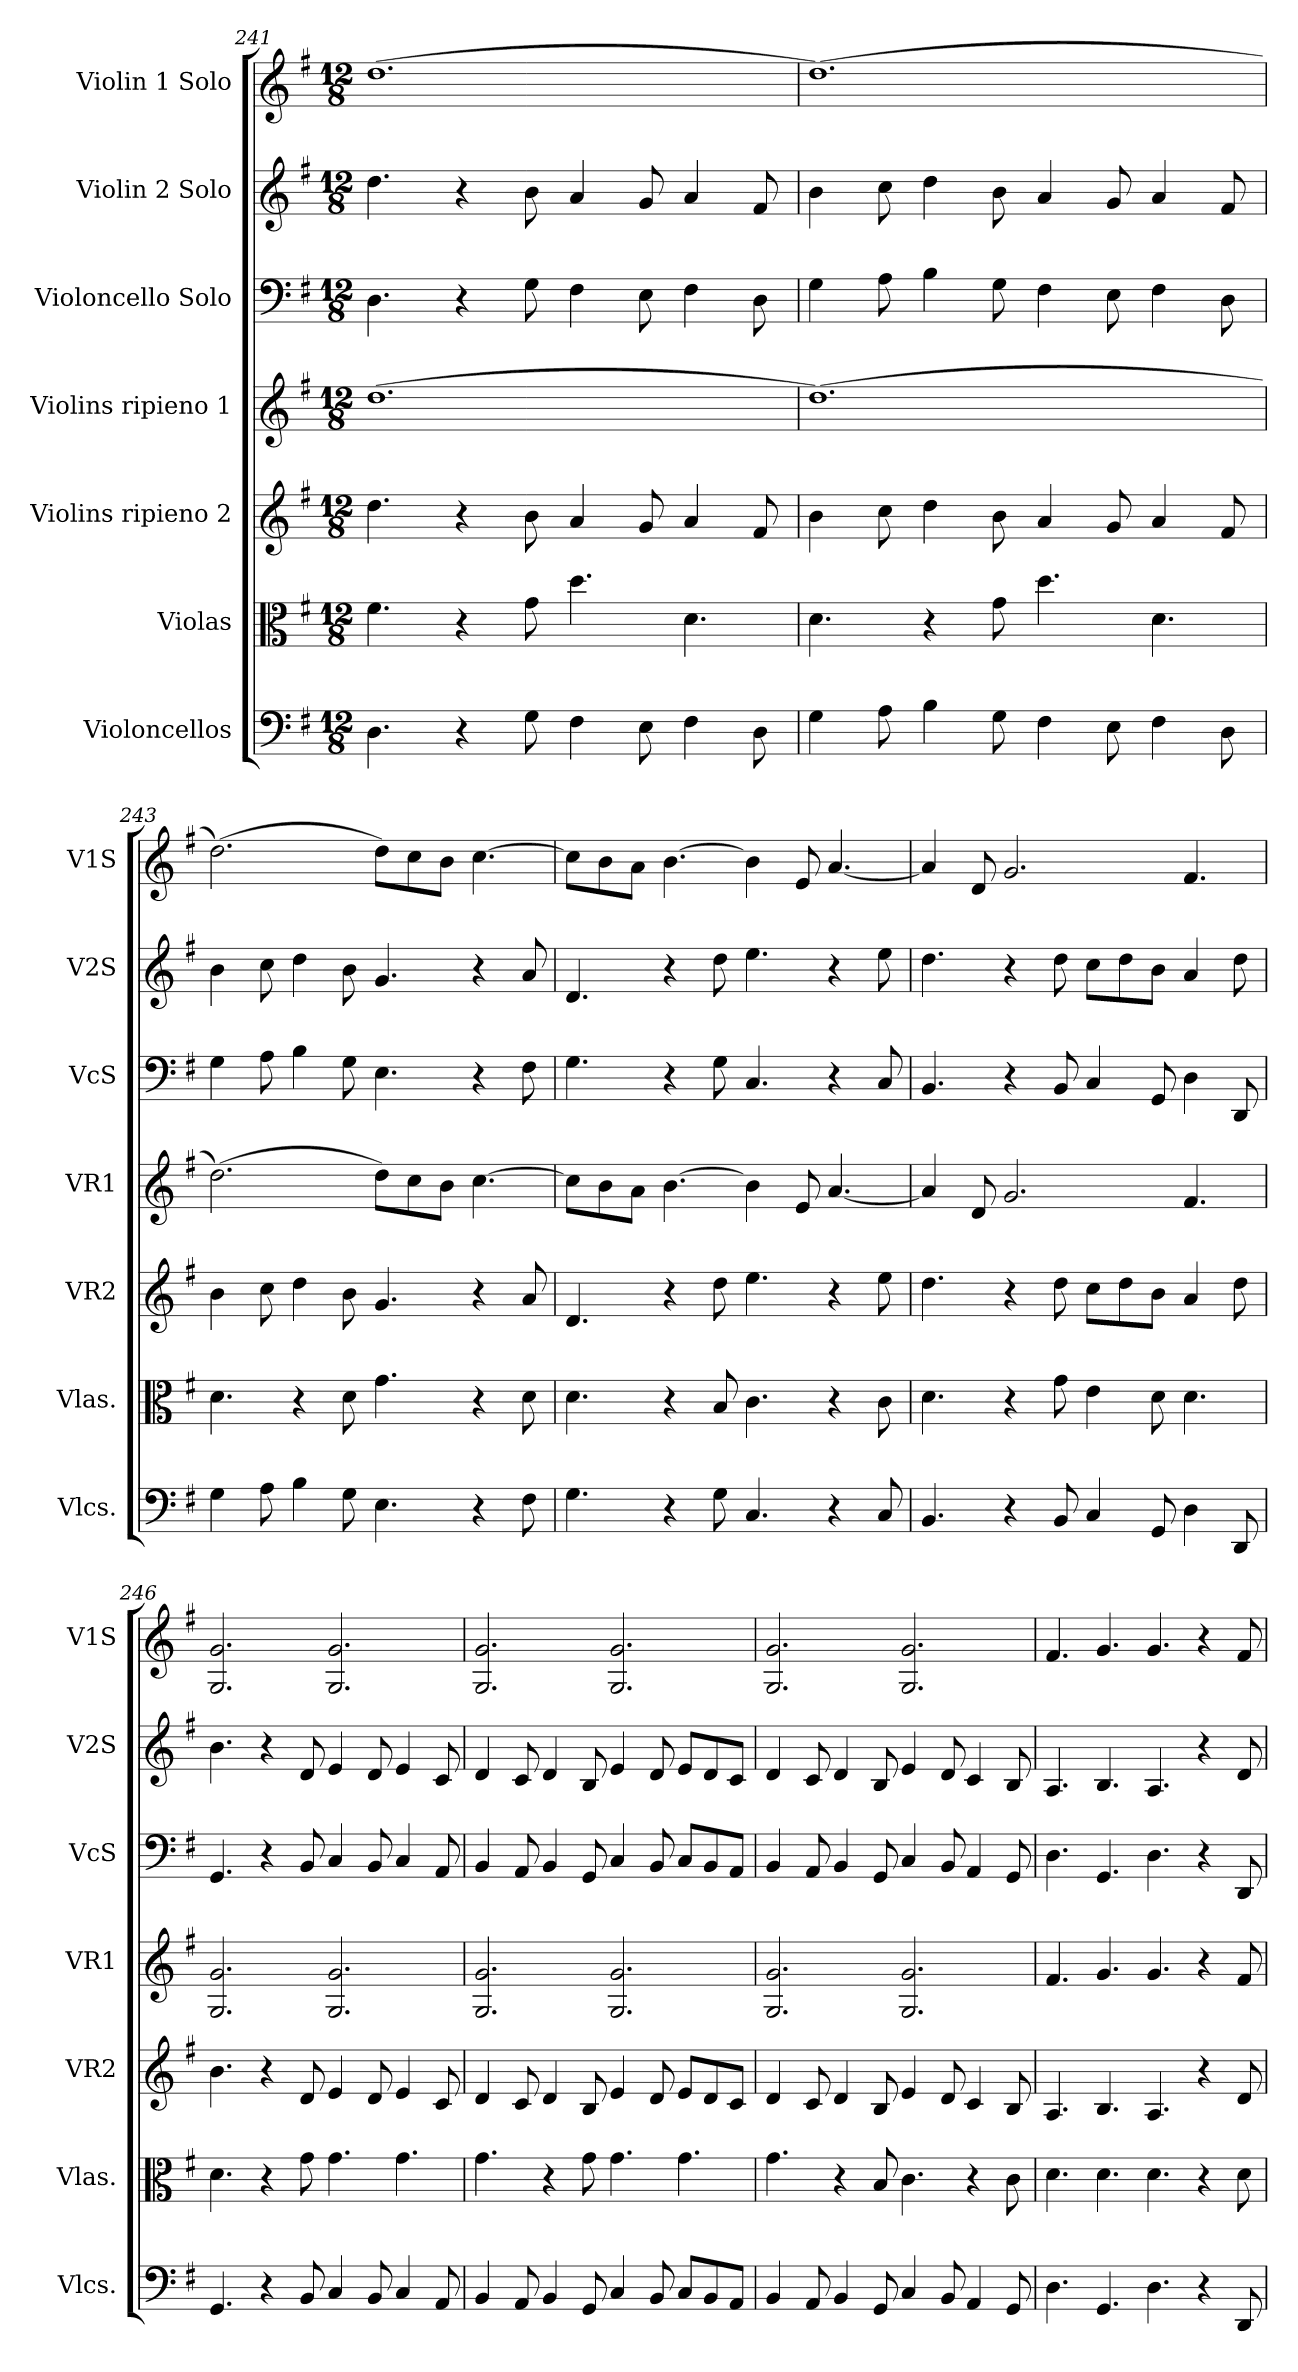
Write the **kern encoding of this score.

**kern	**kern	**kern	**kern	**kern	**kern	**kern
*part7	*part6	*part5	*part4	*part3	*part2	*part1
*staff7	*staff6	*staff5	*staff4	*staff3	*staff2	*staff1
*I"Violoncellos	*I"Violas	*I"Violins ripieno 2	*I"Violins ripieno 1	*I"Violoncello Solo	*I"Violin 2 Solo	*I"Violin 1 Solo
*I'Vlcs.	*I'Vlas.	*I'VR2	*I'VR1	*I'VcS	*I'V2S	*I'V1S
*clefF4	*clefC3	*clefG2	*clefG2	*clefF4	*clefG2	*clefG2
*k[f#]	*k[f#]	*k[f#]	*k[f#]	*k[f#]	*k[f#]	*k[f#]
*M12/8	*M12/8	*M12/8	*M12/8	*M12/8	*M12/8	*M12/8
=241	=241	=241	=241	=241	=241	=241
4.D\	4.f#\	4.dd\	(1.dd	4.D\	4.dd\	(1.dd
4r	4r	4r	.	4r	4r	.
8G\	8g\	8b\	.	8G\	8b\	.
4F#\	4.dd\	4a/	.	4F#\	4a/	.
8E\	.	8g/	.	8E\	8g/	.
4F#\	4.d\	4a/	.	4F#\	4a/	.
8D\	.	8f#/	.	8D\	8f#/	.
=242	=242	=242	=242	=242	=242	=242
4G\	4.d\	4b\	(1.dd)	4G\	4b\	(1.dd)
8A\	.	8cc\	.	8A\	8cc\	.
4B\	4r	4dd\	.	4B\	4dd\	.
8G\	8g\	8b\	.	8G\	8b\	.
4F#\	4.dd\	4a/	.	4F#\	4a/	.
8E\	.	8g/	.	8E\	8g/	.
4F#\	4.d\	4a/	.	4F#\	4a/	.
8D\	.	8f#/	.	8D\	8f#/	.
!!LO:LB:g=z
=243	=243	=243	=243	=243	=243	=243
4G\	4.d\	4b\	(2.dd\)	4G\	4b\	(2.dd\)
8A\	.	8cc\	.	8A\	8cc\	.
4B\	4r	4dd\	.	4B\	4dd\	.
8G\	8d\	8b\	.	8G\	8b\	.
4.E\	4.g\	4.g/	8dd\L)	4.E\	4.g/	8dd\L)
.	.	.	8cc\	.	.	8cc\
.	.	.	8b\J	.	.	8b\J
4r	4r	4r	[4.cc\	4r	4r	[4.cc\
8F#\	8d\	8a/	.	8F#\	8a/	.
=244	=244	=244	=244	=244	=244	=244
4.G\	4.d\	4.d/	8cc\L]	4.G\	4.d/	8cc\L]
.	.	.	8b\	.	.	8b\
.	.	.	8a\J	.	.	8a\J
4r	4r	4r	[4.b\	4r	4r	[4.b\
8G\	8B/	8dd\	.	8G\	8dd\	.
4.C/	4.c\	4.ee\	4b\]	4.C/	4.ee\	4b\]
.	.	.	8e/	.	.	8e/
4r	4r	4r	[4.a/	4r	4r	[4.a/
8C/	8c\	8ee\	.	8C/	8ee\	.
=245	=245	=245	=245	=245	=245	=245
4.BB/	4.d\	4.dd\	4a/]	4.BB/	4.dd\	4a/]
.	.	.	8d/	.	.	8d/
4r	4r	4r	2.g/	4r	4r	2.g/
8BB/	8g\	8dd\	.	8BB/	8dd\	.
4C/	4e\	8cc\L	.	4C/	8cc\L	.
.	.	8dd\	.	.	8dd\	.
8GG/	8d\	8b\J	.	8GG/	8b\J	.
4D\	4.d\	4a/	4.f#/	4D\	4a/	4.f#/
8DD/	.	8dd\	.	8DD/	8dd\	.
=246	=246	=246	=246	=246	=246	=246
4.GG/	4.d\	4.b\	2.G/ 2.g/	4.GG/	4.b\	2.G/ 2.g/
4r	4r	4r	.	4r	4r	.
8BB/	8g\	8d/	.	8BB/	8d/	.
4C/	4.g\	4e/	2.G/ 2.g/	4C/	4e/	2.G/ 2.g/
8BB/	.	8d/	.	8BB/	8d/	.
4C/	4.g\	4e/	.	4C/	4e/	.
8AA/	.	8c/	.	8AA/	8c/	.
!!LO:PB:g=z
=247	=247	=247	=247	=247	=247	=247
4BB/	4.g\	4d/	2.G/ 2.g/	4BB/	4d/	2.G/ 2.g/
8AA/	.	8c/	.	8AA/	8c/	.
4BB/	4r	4d/	.	4BB/	4d/	.
8GG/	8g\	8B/	.	8GG/	8B/	.
4C/	4.g\	4e/	2.G/ 2.g/	4C/	4e/	2.G/ 2.g/
8BB/	.	8d/	.	8BB/	8d/	.
8C/L	4.g\	8e/L	.	8C/L	8e/L	.
8BB/	.	8d/	.	8BB/	8d/	.
8AA/J	.	8c/J	.	8AA/J	8c/J	.
=248	=248	=248	=248	=248	=248	=248
4BB/	4.g\	4d/	2.G/ 2.g/	4BB/	4d/	2.G/ 2.g/
8AA/	.	8c/	.	8AA/	8c/	.
4BB/	4r	4d/	.	4BB/	4d/	.
8GG/	8B/	8B/	.	8GG/	8B/	.
4C/	4.c\	4e/	2.G/ 2.g/	4C/	4e/	2.G/ 2.g/
8BB/	.	8d/	.	8BB/	8d/	.
4AA/	4r	4c/	.	4AA/	4c/	.
8GG/	8c\	8B/	.	8GG/	8B/	.
=249	=249	=249	=249	=249	=249	=249
4.D\	4.d\	4.A/	4.f#/	4.D\	4.A/	4.f#/
4.GG/	4.d\	4.B/	4.g/	4.GG/	4.B/	4.g/
4.D\	4.d\	4.A/	4.g/	4.D\	4.A/	4.g/
4r	4r	4r	4r	4r	4r	4r
8DD/	8d\	8d/	8f#/	8DD/	8d/	8f#/
=	=	=	=	=	=	=
*-	*-	*-	*-	*-	*-	*-
